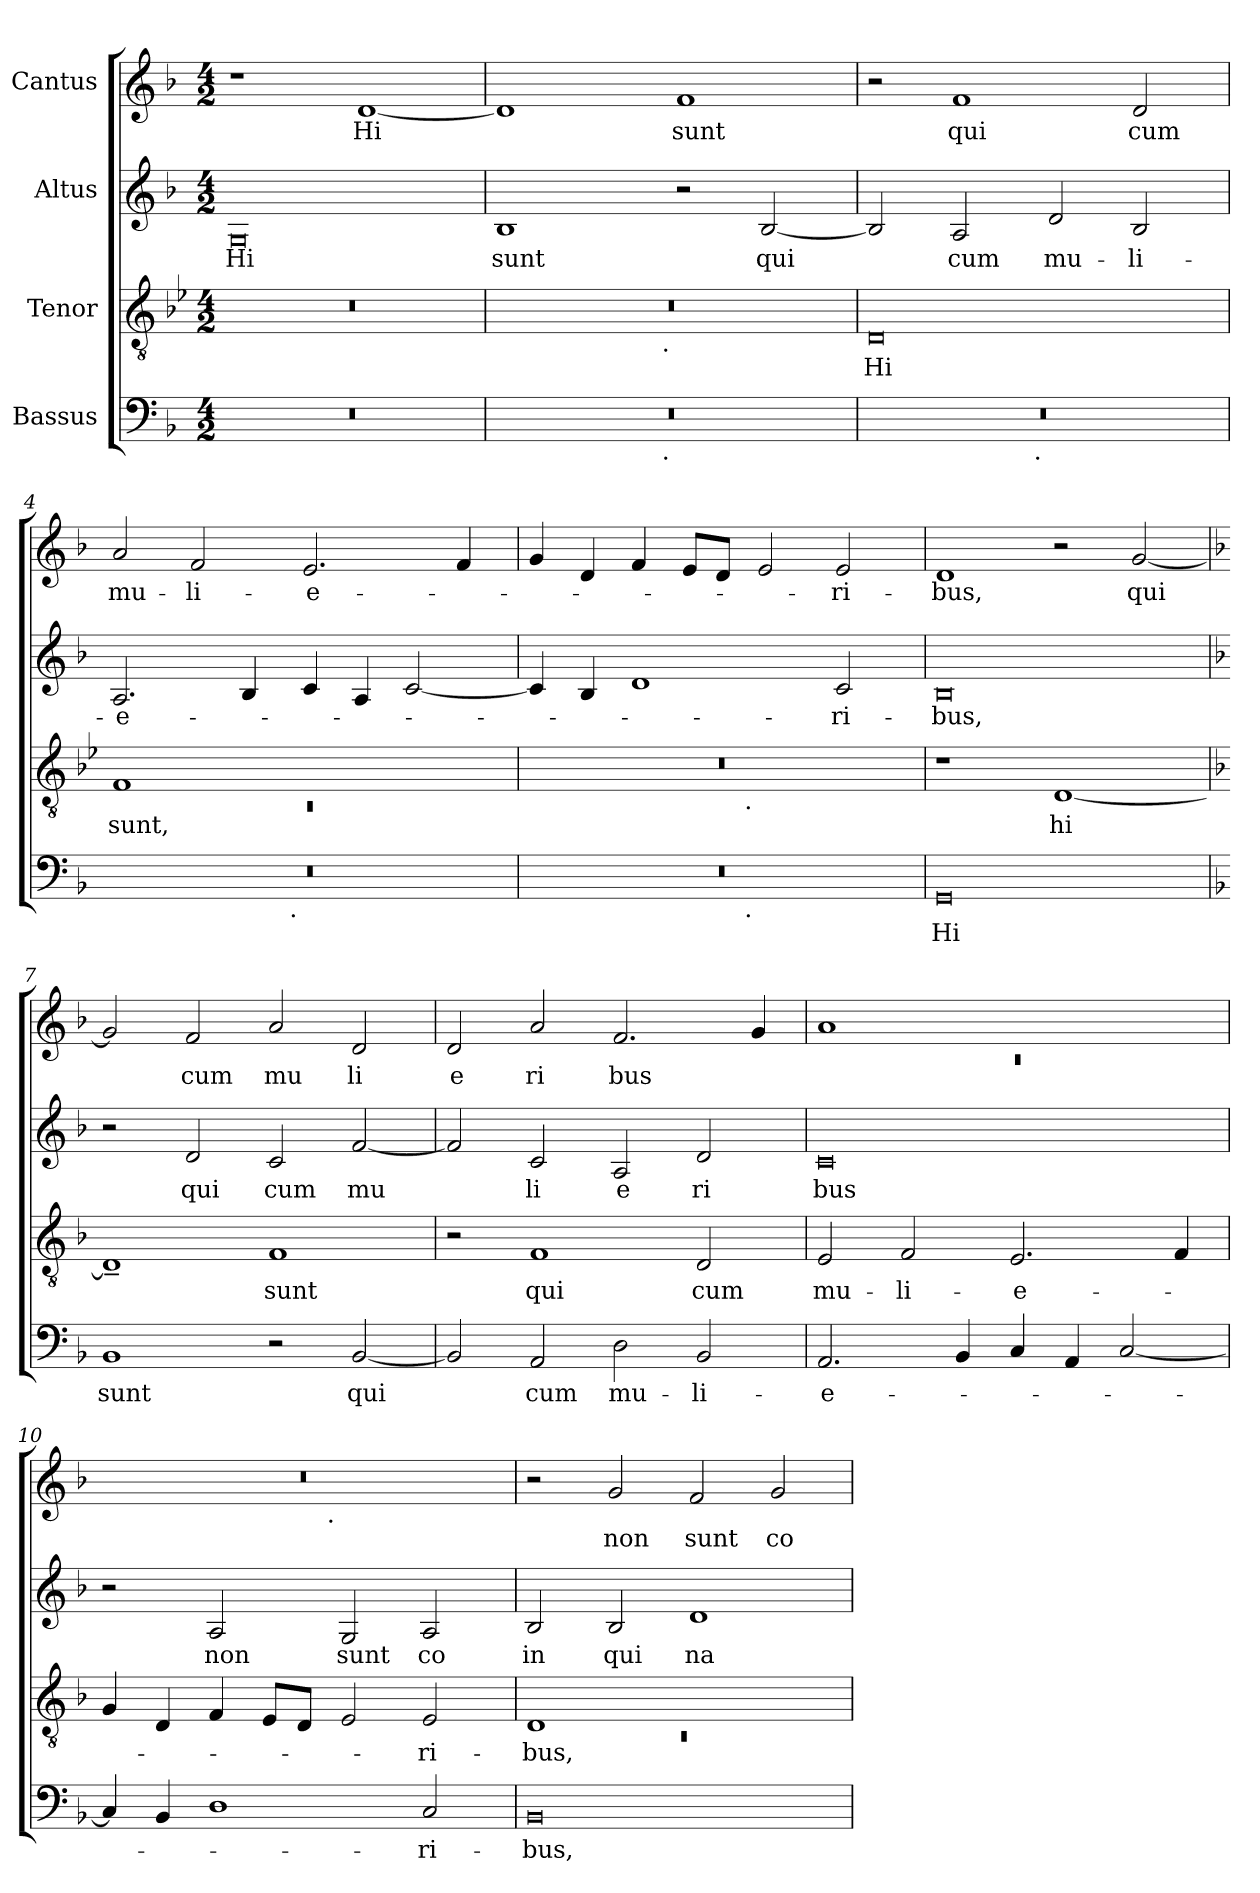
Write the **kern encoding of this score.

**kern	**text	**kern	**text	**kern	**text	**kern	**text
*part4	*part4	*part3	*part3	*part2	*part2	*part1	*part1
*staff4	*staff4	*staff3	*staff3	*staff2	*staff2	*staff1	*staff1
*I"Bassus	*	*I"Tenor	*	*I"Altus	*	*I"Cantus	*
*clefF4	*	*clefGv2	*	*clefG2	*	*clefG2	*
*ITrd-3c-5	*	*	*	*ITrd-3c-5	*	*ITrd-3c-5	*
*k[b-e-]	*	*k[b-e-]	*	*k[b-e-]	*	*k[b-e-]	*
*B-:	*	*B-:	*	*B-:	*	*B-:	*
*M4/2	*	*M4/2	*	*M4/2	*	*M4/2	*
=1	=1	=1	=1	=1	=1	=1	=1
!	!	!	!	!	!LO:LY:b	!	!
0r	.	0r	.	0c	Hi	1r	.
!	!	!	!	!	!	!	!LO:LY:b
.	.	.	.	.	.	[<1g	Hi
=2	=2	=2	=2	=2	=2	=2	=2
!	!	!	!	!	!LO:LY:b	!	!
*^	*	*^	*	*	*	*	*
0r	2ryy	.	0r	2ryy	.	1e-	sunt	1g]	.
.	4...ryy	.	.	4...ryy	.	.	.	.	.
!	!	!	!	!LO:TX:b:t=.	!	!	!	!	!
!	!LO:TX:b:t=.	!	!	!	!	!	!	!	!
.	1ryy	.	.	1ryy	.	.	.	.	.
!	!	!	!	!	!	!	!	!	!LO:LY:b
.	.	.	.	.	.	2r	.	1b-	sunt
!	!	!	!	!	!	!	!LO:LY:b	!	!
.	.	.	.	.	.	[<2e-/	qui	.	.
.	32ryy	.	.	32ryy	.	.	.	.	.
=3	=3	=3	=3	=3	=3	=3	=3	=3	=3
!	!	!	!	!	!LO:LY:b	!	!	!	!
*	*	*	*v	*v	*	*	*	*	*
0r	2ryy	.	0D	Hi	2e-/]	.	2r	.
!	!	!	!	!	!	!LO:LY:b	!	!LO:LY:b
.	4...ryy	.	.	.	2d/	cum	1b-	qui
!	!LO:TX:b:t=.	!	!	!	!	!	!	!
.	1ryy	.	.	.	.	.	.	.
!	!	!	!	!	!	!LO:LY:b	!	!
.	.	.	.	.	2g/	mu-	.	.
!	!	!	!	!	!	!LO:LY:b	!	!LO:LY:b
.	.	.	.	.	2e-/	-li-	2g/	cum
.	32ryy	.	.	.	.	.	.	.
=4	=4	=4	=4	=4	=4	=4	=4	=4
*	*	*	*^	*	*	*	*	*
!	!	!	!	!LO:N:vis=1	!LO:LY:b	!	!LO:LY:b	!	!LO:LY:b
0r	2ryy	.	1F	0rC	sunt,	2.d/	-e-	2dd/	mu-
!	!	!	!	!	!	!	!	!	!LO:LY:b
.	4...ryy	.	.	.	.	.	.	2b-/	-li-
.	.	.	.	.	.	4e-/	.	.	.
!	!LO:TX:b:t=.	!	!	!	!	!	!	!	!
.	1ryy	.	.	.	.	.	.	.	.
!	!	!	!	!	!	!	!	!	!LO:LY:b
.	.	.	1ryy	.	.	4f/	.	2.a/	-e-
.	.	.	.	.	.	4d/	.	.	.
.	.	.	.	.	.	[<2f/	.	.	.
.	.	.	.	.	.	.	.	4b-</	.
.	32ryy	.	.	.	.	.	.	.	.
=5	=5	=5	=5	=5	=5	=5	=5	=5	=5
0r	2ryy	.	0r	2ryy	.	4f/]	.	4cc/	.
.	.	.	.	.	.	4e-/	.	4g/	.
.	4...ryy	.	.	4...ryy	.	1g	.	4b-/	.
.	.	.	.	.	.	.	.	8a/L	.
.	.	.	.	.	.	.	.	8g/J	.
!	!	!	!	!LO:TX:b:t=.	!	!	!	!	!
!	!LO:TX:b:t=.	!	!	!	!	!	!	!	!
.	1ryy	.	.	1ryy	.	.	.	.	.
.	.	.	.	.	.	.	.	2a/	.
!	!	!	!	!	!	!	!LO:LY:b	!	!LO:LY:b
.	.	.	.	.	.	2f/	-ri-	2a/	-ri-
.	32ryy	.	.	32ryy	.	.	.	.	.
=6	=6	=6	=6	=6	=6	=6	=6	=6	=6
!	!	!LO:LY:b	!	!	!	!	!LO:LY:b	!	!LO:LY:b
*v	*v	*	*	*	*	*	*	*	*
*	*	*v	*v	*	*	*	*	*
0C	Hi	1r	.	0e-	-bus,	1g	-bus,
!	!	!	!LO:LY:b	!	!	!	!
.	.	[<1D	hi	.	.	2r	.
!	!	!	!	!	!	!	!LO:LY:b
.	.	.	.	.	.	[<2cc/	qui
!!LO:LB:g=z
=7	=7	=7	=7	=7	=7	=7	=7
*	*	*k[b-]	*	*	*	*	*
*	*	*F:	*	*	*	*	*
!	!LO:LY:b	!	!	!	!	!	!
1E-	sunt	1D~<]	.	2r	.	2cc/]	.
!	!	!	!	!	!LO:LY:b	!	!LO:LY:b
.	.	.	.	2g/	qui	2b-/	cum
!	!	!	!LO:LY:b	!	!LO:LY:b	!	!LO:LY:b
2r	.	1F	sunt	2f/	cum	2dd/	mu
!	!LO:LY:b	!	!	!	!LO:LY:b	!	!LO:LY:b
[<2E-/	qui	.	.	[<2b-/	mu	2g/	li
=8	=8	=8	=8	=8	=8	=8	=8
!	!	!	!	!	!	!	!LO:LY:b
2E-/]	.	2r	.	2b-/]	.	2g/	e
!	!LO:LY:b	!	!LO:LY:b	!	!LO:LY:b	!	!LO:LY:b
2D/	cum	1F	qui	2f/	li	2dd/	ri
!	!LO:LY:b	!	!	!	!LO:LY:b	!	!LO:LY:b
2G\	mu-	.	.	2d/	e	2.b-/	bus
!	!LO:LY:b	!	!LO:LY:b	!	!LO:LY:b	!	!
2E-/	-li-	2D/	cum	2g/	ri	.	.
.	.	.	.	.	.	4cc/	.
=9	=9	=9	=9	=9	=9	=9	=9
*	*	*	*	*	*	*^	*
!	!LO:LY:b	!	!LO:LY:b	!	!LO:LY:b	!	!LO:N:vis=1	!
2.D/	-e-	2E/	mu-	0f	bus	1dd	0rc	.
!	!	!	!LO:LY:b	!	!	!	!	!
.	.	2F/	-li-	.	.	.	.	.
4E-/	.	.	.	.	.	.	.	.
!	!	!	!LO:LY:b	!	!	!	!	!
4F/	.	2.E/	-e-	.	.	1ryy	.	.
4D/	.	.	.	.	.	.	.	.
[<2F/	.	.	.	.	.	.	.	.
.	.	4F/	.	.	.	.	.	.
=10	=10	=10	=10	=10	=10	=10	=10	=10
4F/]	.	4G/	.	2r	.	0r	2ryy	.
4E-/	.	4D/	.	.	.	.	.	.
!	!	!	!	!	!LO:LY:b	!	!	!
1G	.	4F/	.	2d/	non	.	4...ryy	.
.	.	8E/L	.	.	.	.	.	.
.	.	8D/J	.	.	.	.	.	.
!	!	!	!	!	!	!	!LO:TX:b:t=.	!
.	.	.	.	.	.	.	1ryy	.
!	!	!	!	!	!LO:LY:b	!	!	!
.	.	2E/	.	2c/	sunt	.	.	.
!	!LO:LY:b	!	!LO:LY:b	!	!LO:LY:b	!	!	!
2F/	-ri-	2E/	-ri-	2d/	co	.	.	.
.	.	.	.	.	.	.	32ryy	.
=11	=11	=11	=11	=11	=11	=11	=11	=11
*	*	*^	*	*	*	*	*	*
!	!LO:LY:b	!	!LO:N:vis=1	!LO:LY:b	!	!LO:LY:b	!	!	!
*	*	*	*	*	*	*	*v	*v	*
0E-	-bus,	1D	0rC	-bus,	2e-/	in	2r	.
!	!	!	!	!	!	!LO:LY:b	!	!LO:LY:b
.	.	.	.	.	2e-/	qui	2cc/	non
!	!	!	!	!	!	!LO:LY:b	!	!LO:LY:b
.	.	1ryy	.	.	1g	na	2b-/	sunt
!	!	!	!	!	!	!	!	!LO:LY:b
.	.	.	.	.	.	.	2cc/	co
*	*	*v	*v	*	*	*	*	*
=	=	=	=	=	=	=	=
*-	*-	*-	*-	*-	*-	*-	*-
